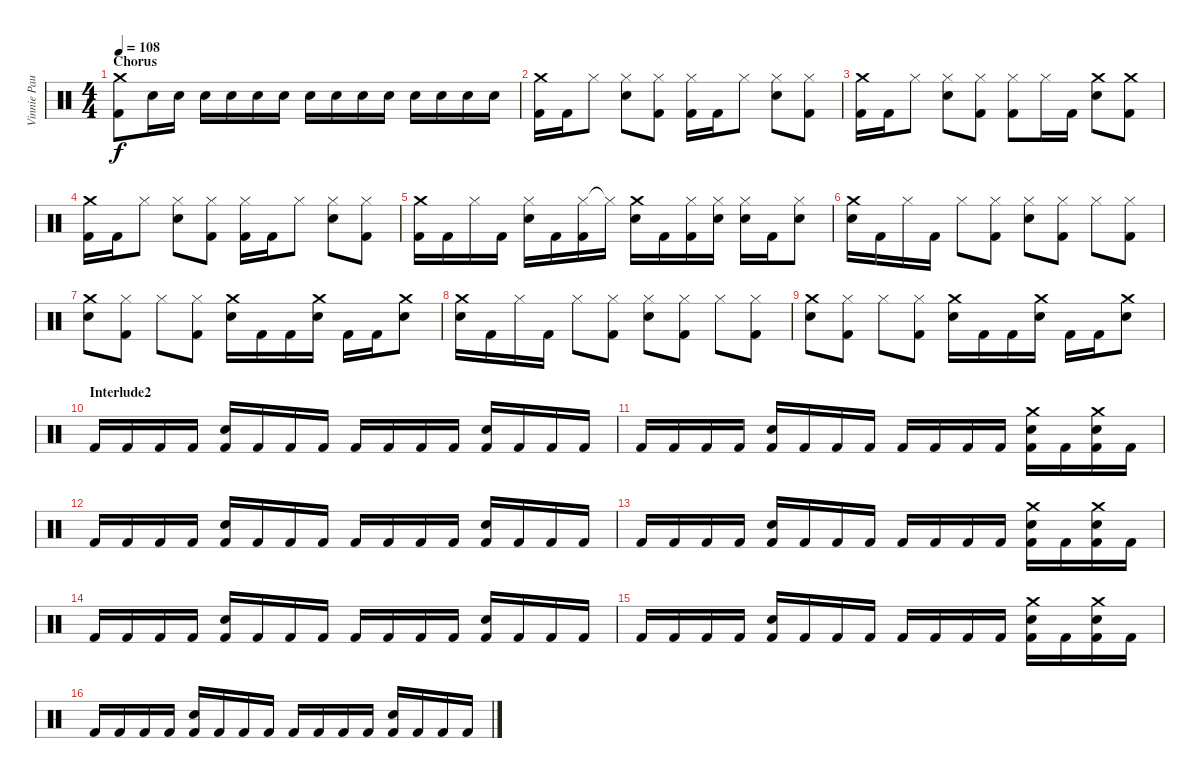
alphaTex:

\track ("Vinnie Paul Abbott" "Vinnie Pau") {instrument percussion}
\staff {score}
\articulation defaults
\ts (4 4)
\section ("" "Chorus")
\tempo 108
\clef neutral
\ks c
("Crash medium (hit)" "Kick (hit) 2").8{dy f} "Snare (hit) 2".16 "Snare (hit) 2".16 "Snare (hit) 2".16 "Snare (hit) 2".16 "Snare (hit) 2".16 "Snare (hit) 2".16 "Snare (hit) 2".16 "Snare (hit) 2".16 "Snare (hit) 2".16 "Snare (hit) 2".16 "Snare (hit) 2".16 "Snare (hit) 2".16 "Snare (hit) 2".16 "Snare (hit) 2".16 |
("Crash medium (hit)" "Kick (hit) 2").16 "Kick (hit) 2".16 "Hi-Hat (closed)".8 ("Hi-Hat (closed)" "Snare (hit) 2").8 ("Hi-Hat (closed)" "Kick (hit) 2").8 ("Hi-Hat (closed)" "Kick (hit) 2").16 "Kick (hit) 2".16 "Hi-Hat (closed)".8 ("Hi-Hat (closed)" "Snare (hit) 2").8 ("Hi-Hat (closed)" "Kick (hit) 2").8 |
("Crash medium (hit)" "Kick (hit) 2").16 "Kick (hit) 2".16 "Hi-Hat (closed)".8 ("Hi-Hat (closed)" "Snare (hit) 2").8 ("Hi-Hat (closed)" "Kick (hit) 2").8 ("Hi-Hat (closed)" "Kick (hit) 2").8 "Hi-Hat (closed)".16 "Kick (hit) 2".16 ("Crash medium (hit)" "Snare (hit) 2").8 ("Crash medium (hit)" "Kick (hit) 2").8 |
("Crash medium (hit)" "Kick (hit) 2").16 "Kick (hit) 2".16 "Hi-Hat (closed)".8 ("Hi-Hat (closed)" "Snare (hit) 2").8 ("Hi-Hat (closed)" "Kick (hit) 2").8 ("Hi-Hat (closed)" "Kick (hit) 2").16 "Kick (hit) 2".16 "Hi-Hat (closed)".8 ("Hi-Hat (closed)" "Snare (hit) 2").8 ("Hi-Hat (closed)" "Kick (hit) 2").8 |
("Crash medium (hit)" "Kick (hit) 2").16 "Kick (hit) 2".16 "Hi-Hat (closed)".16 "Kick (hit) 2".16 ("Hi-Hat (closed)" "Snare (hit) 2").16 "Kick (hit) 2".16 ("Hi-Hat (closed)" "Kick (hit) 2").16 "Hi-Hat (closed)"{t}.16 ("Crash medium (hit)" "Snare (hit) 2").16 "Kick (hit) 2".16 ("Hi-Hat (closed)" "Kick (hit) 2").16 ("Hi-Hat (closed)" "Snare (hit) 2").16 ("Hi-Hat (closed)" "Snare (hit) 2").16 "Kick (hit) 2".16 ("Hi-Hat (closed)" "Snare (hit) 2").8 |
("Crash medium (hit)" "Snare (hit) 2").16 "Kick (hit) 2".16 "Hi-Hat (closed)".16 "Kick (hit) 2".16 "Hi-Hat (closed)".8 ("Hi-Hat (closed)" "Kick (hit) 2").8 ("Hi-Hat (closed)" "Snare (hit) 2").8 ("Hi-Hat (closed)" "Kick (hit) 2").8 "Hi-Hat (closed)".8 ("Hi-Hat (closed)" "Kick (hit) 2").8 |
("Crash medium (hit)" "Snare (hit) 2").8 ("Hi-Hat (closed)" "Kick (hit) 2").8 "Hi-Hat (closed)".8 ("Hi-Hat (closed)" "Kick (hit) 2").8 ("Crash medium (hit)" "Snare (hit) 2").16 "Kick (hit) 2".16 "Kick (hit) 2".16 ("Crash medium (hit)" "Snare (hit) 2").16 "Kick (hit) 2".16 "Kick (hit) 2".16 ("Crash medium (hit)" "Snare (hit) 2").8 |
("Crash medium (hit)" "Snare (hit) 2").16 "Kick (hit) 2".16 "Hi-Hat (closed)".16 "Kick (hit) 2".16 "Hi-Hat (closed)".8 ("Hi-Hat (closed)" "Kick (hit) 2").8 ("Hi-Hat (closed)" "Snare (hit) 2").8 ("Hi-Hat (closed)" "Kick (hit) 2").8 "Hi-Hat (closed)".8 ("Hi-Hat (closed)" "Kick (hit) 2").8 |
("Crash medium (hit)" "Snare (hit) 2").8 ("Hi-Hat (closed)" "Kick (hit) 2").8 "Hi-Hat (closed)".8 ("Hi-Hat (closed)" "Kick (hit) 2").8 ("Crash medium (hit)" "Snare (hit) 2").16 "Kick (hit) 2".16 "Kick (hit) 2".16 ("Crash medium (hit)" "Snare (hit) 2").16 "Kick (hit) 2".16 "Kick (hit) 2".16 ("Crash medium (hit)" "Snare (hit) 2").8 |
\section ("" "Interlude2")
"Kick (hit) 2".16 "Kick (hit) 2".16 "Kick (hit) 2".16 "Kick (hit) 2".16 ("Snare (hit) 2" "Kick (hit) 2").16 "Kick (hit) 2".16 "Kick (hit) 2".16 "Kick (hit) 2".16 "Kick (hit) 2".16 "Kick (hit) 2".16 "Kick (hit) 2".16 "Kick (hit) 2".16 ("Snare (hit) 2" "Kick (hit) 2").16 "Kick (hit) 2".16 "Kick (hit) 2".16 "Kick (hit) 2".16 |
"Kick (hit) 2".16 "Kick (hit) 2".16 "Kick (hit) 2".16 "Kick (hit) 2".16 ("Snare (hit) 2" "Kick (hit) 2").16 "Kick (hit) 2".16 "Kick (hit) 2".16 "Kick (hit) 2".16 "Kick (hit) 2".16 "Kick (hit) 2".16 "Kick (hit) 2".16 "Kick (hit) 2".16 ("Crash medium (hit)" "Snare (hit) 2" "Kick (hit) 2").16 "Kick (hit) 2".16 ("Crash medium (hit)" "Snare (hit) 2" "Kick (hit) 2").16 "Kick (hit) 2".16 |
"Kick (hit) 2".16 "Kick (hit) 2".16 "Kick (hit) 2".16 "Kick (hit) 2".16 ("Snare (hit) 2" "Kick (hit) 2").16 "Kick (hit) 2".16 "Kick (hit) 2".16 "Kick (hit) 2".16 "Kick (hit) 2".16 "Kick (hit) 2".16 "Kick (hit) 2".16 "Kick (hit) 2".16 ("Snare (hit) 2" "Kick (hit) 2").16 "Kick (hit) 2".16 "Kick (hit) 2".16 "Kick (hit) 2".16 |
"Kick (hit) 2".16 "Kick (hit) 2".16 "Kick (hit) 2".16 "Kick (hit) 2".16 ("Snare (hit) 2" "Kick (hit) 2").16 "Kick (hit) 2".16 "Kick (hit) 2".16 "Kick (hit) 2".16 "Kick (hit) 2".16 "Kick (hit) 2".16 "Kick (hit) 2".16 "Kick (hit) 2".16 ("Crash medium (hit)" "Snare (hit) 2" "Kick (hit) 2").16 "Kick (hit) 2".16 ("Crash medium (hit)" "Snare (hit) 2" "Kick (hit) 2").16 "Kick (hit) 2".16 |
"Kick (hit) 2".16 "Kick (hit) 2".16 "Kick (hit) 2".16 "Kick (hit) 2".16 ("Snare (hit) 2" "Kick (hit) 2").16 "Kick (hit) 2".16 "Kick (hit) 2".16 "Kick (hit) 2".16 "Kick (hit) 2".16 "Kick (hit) 2".16 "Kick (hit) 2".16 "Kick (hit) 2".16 ("Snare (hit) 2" "Kick (hit) 2").16 "Kick (hit) 2".16 "Kick (hit) 2".16 "Kick (hit) 2".16 |
"Kick (hit) 2".16 "Kick (hit) 2".16 "Kick (hit) 2".16 "Kick (hit) 2".16 ("Snare (hit) 2" "Kick (hit) 2").16 "Kick (hit) 2".16 "Kick (hit) 2".16 "Kick (hit) 2".16 "Kick (hit) 2".16 "Kick (hit) 2".16 "Kick (hit) 2".16 "Kick (hit) 2".16 ("Crash medium (hit)" "Snare (hit) 2" "Kick (hit) 2").16 "Kick (hit) 2".16 ("Crash medium (hit)" "Snare (hit) 2" "Kick (hit) 2").16 "Kick (hit) 2".16 |
"Kick (hit) 2".16 "Kick (hit) 2".16 "Kick (hit) 2".16 "Kick (hit) 2".16 ("Snare (hit) 2" "Kick (hit) 2").16 "Kick (hit) 2".16 "Kick (hit) 2".16 "Kick (hit) 2".16 "Kick (hit) 2".16 "Kick (hit) 2".16 "Kick (hit) 2".16 "Kick (hit) 2".16 ("Snare (hit) 2" "Kick (hit) 2").16 "Kick (hit) 2".16 "Kick (hit) 2".16 "Kick (hit) 2".16
